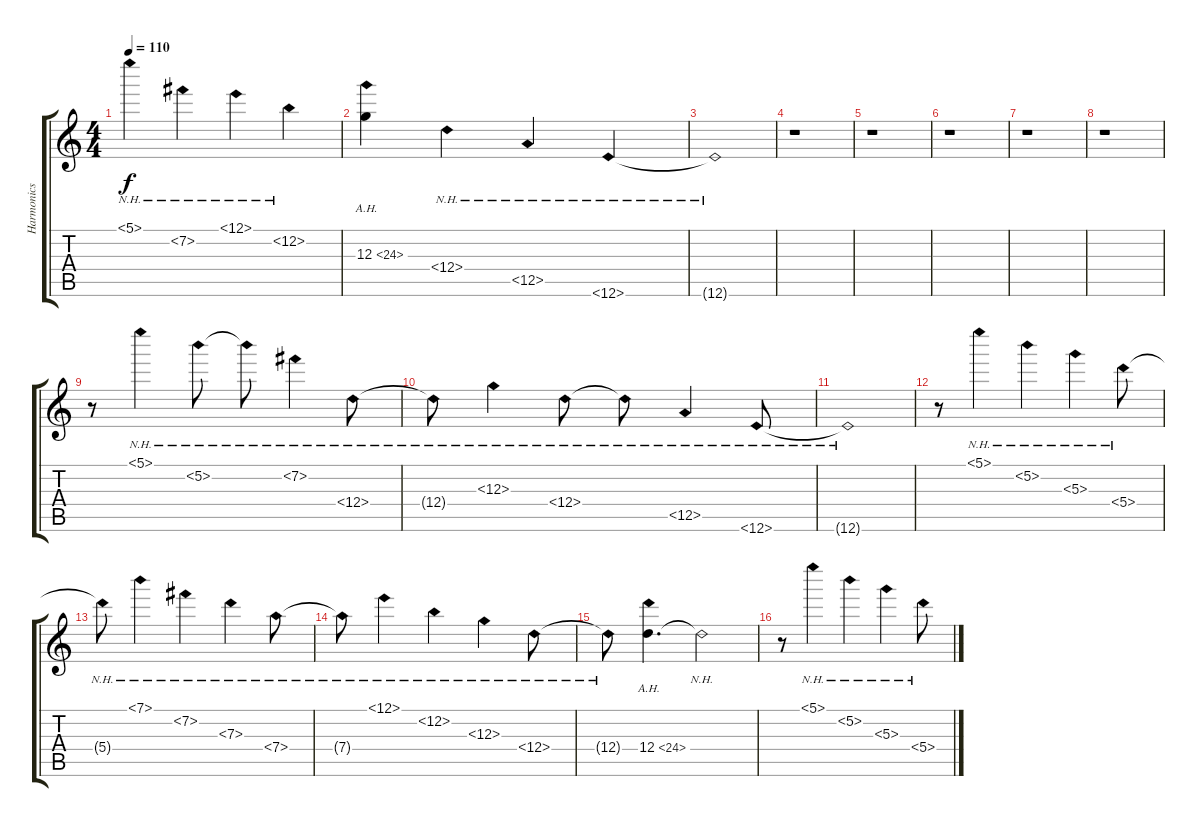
\track ("Harmonics" "Harmonics") {instrument electricguitarjazz}
\staff {score tabs}
\tuning (E4 B3 G3 D3 A2 E2) {hide}
\ts (4 4)
\tempo 110
\clef g2
\ks c
5.1{nh}.4{dy f instrument electricguitarjazz} 7.2{nh}.4 12.1{nh}.4 12.2{nh}.4 |
12.3{ah 12}.4 12.4{nh}.4 12.5{nh}.4 12.6{nh}.4 |
12.6{nh t}.1 |
r.1 |
r.1 |
r.1 |
r.1 |
r.1 |
r.8 5.1{nh}.4 5.2{nh}.8 5.2{nh t}.8 7.2{nh}.4 12.4{nh}.8 |
12.4{nh t}.8 12.3{nh}.4 12.4{nh}.8 12.4{nh t}.8 12.5{nh}.4 12.6{nh}.8 |
12.6{nh t}.1 |
r.8 5.1{nh}.4 5.2{nh}.4 5.3{nh}.4 5.4{nh}.8 |
5.4{nh t}.8 7.1{nh}.4 7.2{nh}.4 7.3{nh}.4 7.4{nh}.8 |
7.4{nh t}.8 12.1{nh}.4 12.2{nh}.4 12.3{nh}.4 12.4{nh}.8 |
12.4{nh t}.8 12.4{ah 12}.4{d} 12.4{nh t}.2 |
r.8 5.1{nh}.4 5.2{nh}.4 5.3{nh}.4 5.4{nh}.8
